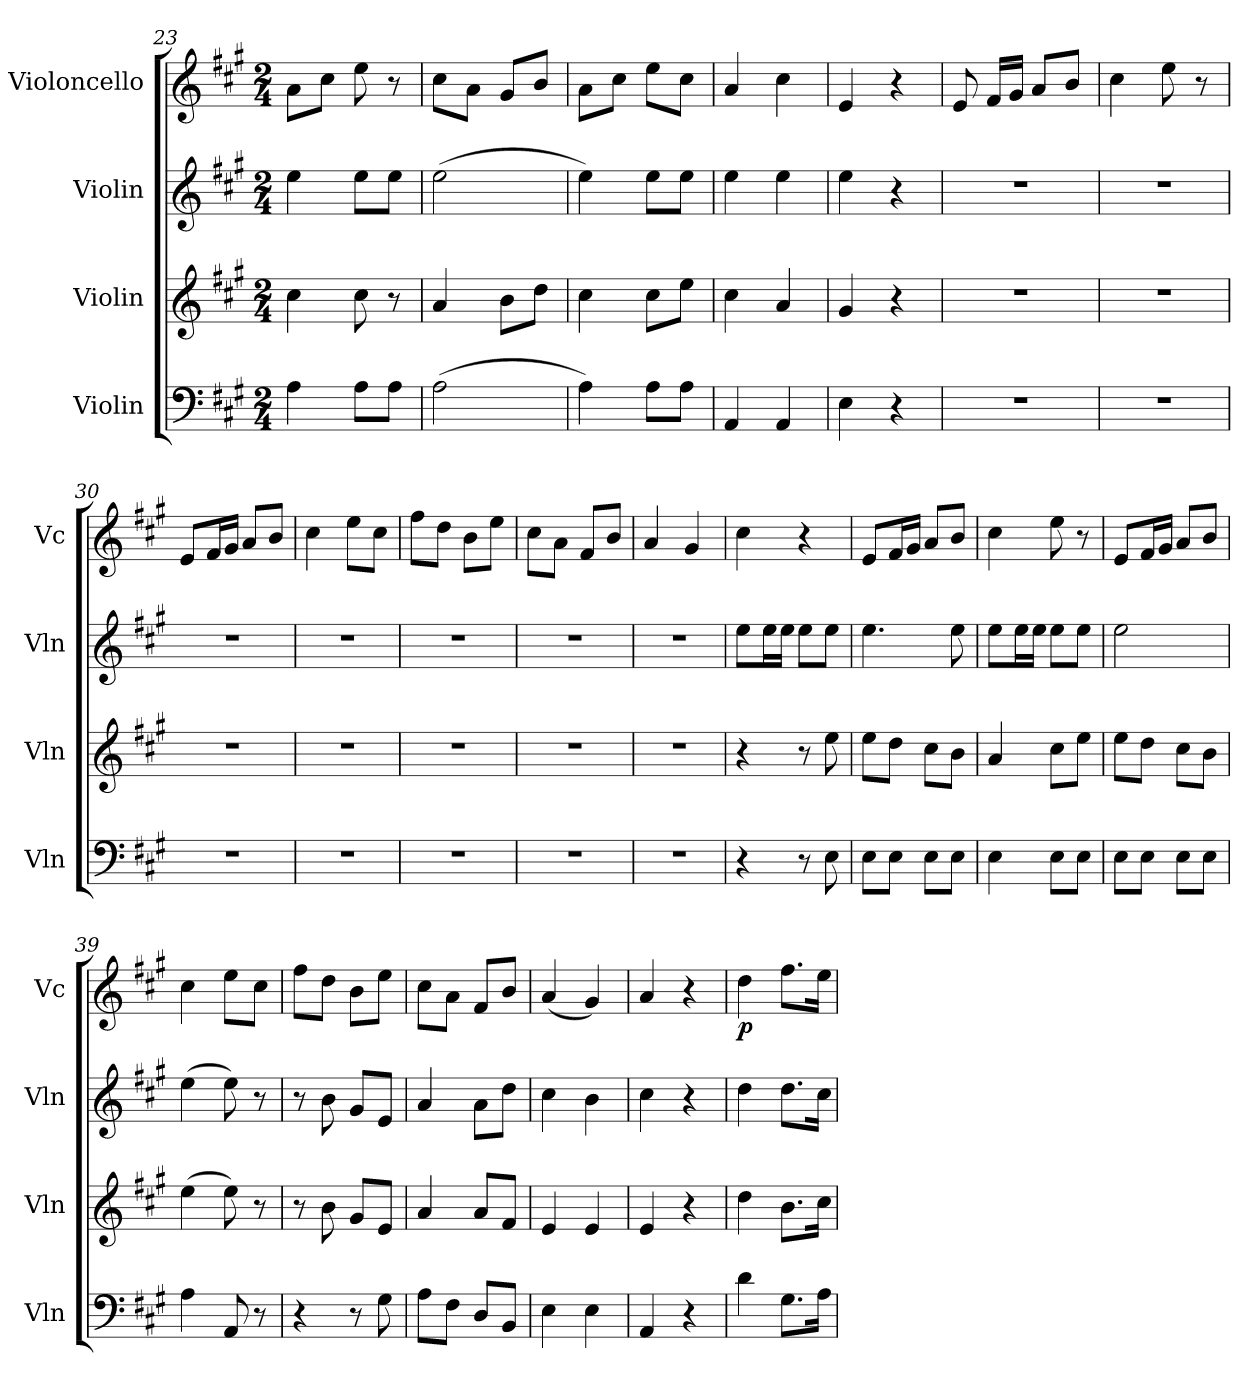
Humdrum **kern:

**kern	**kern	**kern	**kern	**dynam
*part4	*part3	*part2	*part1	*part1
*staff4	*staff3	*staff2	*staff1	*staff1
*I"Violin	*I"Violin	*I"Violin	*I"Violoncello	*
*I'Vln	*I'Vln	*I'Vln	*I'Vc	*
*clefF4	*clefG2	*clefG2	*clefG2	*
*k[f#c#g#]	*k[f#c#g#]	*k[f#c#g#]	*k[f#c#g#]	*
*M2/4	*M2/4	*M2/4	*M2/4	*
=23	=23	=23	=23	=23
4A\	4cc#\	4ee\	8a\L	.
.	.	.	8cc#\J	.
8A\L	8cc#\	8ee\L	8ee\	.
8A\J	8r	8ee\J	8r	.
=24	=24	=24	=24	=24
(>2A\	4a/	(>2ee\	8cc#\L	.
.	.	.	8a\J	.
.	8b\L	.	8g#/L	.
.	8dd\J	.	8b/J	.
=25	=25	=25	=25	=25
4A\)	4cc#\	4ee\)	8a\L	.
.	.	.	8cc#\J	.
8A\L	8cc#\L	8ee\L	8ee\L	.
8A\J	8ee\J	8ee\J	8cc#\J	.
=26	=26	=26	=26	=26
4AA/	4cc#\	4ee\	4a/	.
4AA/	4a/	4ee\	4cc#\	.
=27	=27	=27	=27	=27
4E\	4g#/	4ee\	4e/	.
4r	4r	4r	4r	.
=28	=28	=28	=28	=28
2r	2r	2r	8e/	.
.	.	.	16f#/LL	.
.	.	.	16g#/JJ	.
.	.	.	8a/L	.
.	.	.	8b/J	.
=29	=29	=29	=29	=29
2r	2r	2r	4cc#\	.
.	.	.	8ee\	.
.	.	.	8r	.
!!LO:PB:g=z
=30	=30	=30	=30	=30
2r	2r	2r	8e/L	.
.	.	.	16f#/L	.
.	.	.	16g#/JJ	.
.	.	.	8a/L	.
.	.	.	8b/J	.
=31	=31	=31	=31	=31
2r	2r	2r	4cc#\	.
.	.	.	8ee\L	.
.	.	.	8cc#\J	.
=32	=32	=32	=32	=32
2r	2r	2r	8ff#\L	.
.	.	.	8dd\J	.
.	.	.	8b\L	.
.	.	.	8ee\J	.
=33	=33	=33	=33	=33
2r	2r	2r	8cc#\L	.
.	.	.	8a\J	.
.	.	.	8f#/L	.
.	.	.	8b/J	.
=34	=34	=34	=34	=34
2r	2r	2r	4a/	.
.	.	.	4g#/	.
=35	=35	=35	=35	=35
4r	4r	8ee\L	4cc#\	.
.	.	16ee\L	.	.
.	.	16ee\JJ	.	.
8r	8r	8ee\L	4r	.
8E\	8ee\	8ee\J	.	.
=36	=36	=36	=36	=36
8E\L	8ee\L	4.ee\	8e/L	.
8E\J	8dd\J	.	16f#/L	.
.	.	.	16g#/JJ	.
8E\L	8cc#\L	.	8a/L	.
8E\J	8b\J	8ee\	8b/J	.
!!LO:LB:g=z
=37	=37	=37	=37	=37
4E\	4a/	8ee\L	4cc#\	.
.	.	16ee\L	.	.
.	.	16ee\JJ	.	.
8E\L	8cc#\L	8ee\L	8ee\	.
8E\J	8ee\J	8ee\J	8r	.
=38	=38	=38	=38	=38
8E\L	8ee\L	2ee\	8e/L	.
8E\J	8dd\J	.	16f#/L	.
.	.	.	16g#/JJ	.
8E\L	8cc#\L	.	8a/L	.
8E\J	8b\J	.	8b/J	.
=39	=39	=39	=39	=39
4A\	(>4ee\	(>4ee\	4cc#\	.
8AA/	8ee\)	8ee\)	8ee\L	.
8r	8r	8r	8cc#\J	.
=40	=40	=40	=40	=40
4r	8r	8r	8ff#\L	.
.	8b\	8b\	8dd\J	.
8r	8g#/L	8g#/L	8b\L	.
8G#\	8e/J	8e/J	8ee\J	.
=41	=41	=41	=41	=41
8A\L	4a/	4a/	8cc#\L	.
8F#\J	.	.	8a\J	.
8D/L	8a/L	8a\L	8f#/L	.
8BB/J	8f#/J	8dd\J	8b/J	.
=42	=42	=42	=42	=42
4E\	4e/	4cc#\	(<4a/	.
4E\	4e/	4b\	4g#/)	.
=43	=43	=43	=43	=43
4AA/	4e/	4cc#\	4a/	.
4r	4r	4r	4r	.
=44	=44	=44	=44	=44
!	!	!	!	!LO:DY:b
4d\	4dd\	4dd\	4dd\	p
8.G#\L	8.b\L	8.dd\L	8.ff#\L	.
16A\Jk	16cc#\Jk	16cc#\Jk	16ee\Jk	.
=	=	=	=	=
*-	*-	*-	*-	*-
